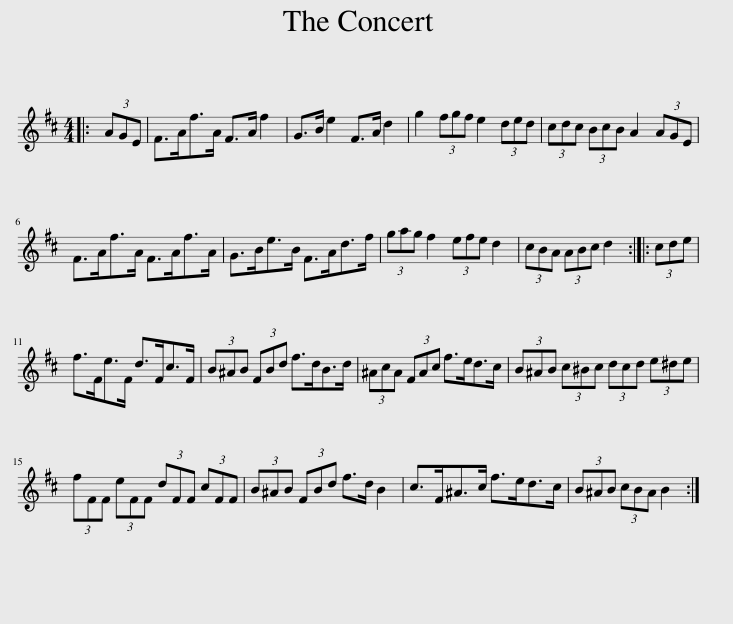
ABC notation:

X:1
L:1/8
M:4/4
I:linebreak $
K:D
V:1 treble
V:1
|: (3AGE | F>Af>A F>A f2 | G>B e2 F>A d2 | g2 (3fgf e2 (3ded | (3cdc (3BcB A2 (3AGE |$ %5
 F>Af>A F>Af>A | G>Be>B F>Ad>f | (3gag f2 (3efe d2 | (3cBA (3ABc d2 :: (3cde |$ %10
 f>Fe>F d>Fc>F | (3B^AB (3FBd f>dB>d | (3^AcA (3FAc f>ed>c | (3B^AB (3c^Bc (3dcd (3e^de |$ (3fFF (3eFF (3dFF (3cFF | %15
 (3B^AB (3FBd f>d B2 | c>F^A>c f>ed>c | (3B^AB (3cBA B2 :| %18
